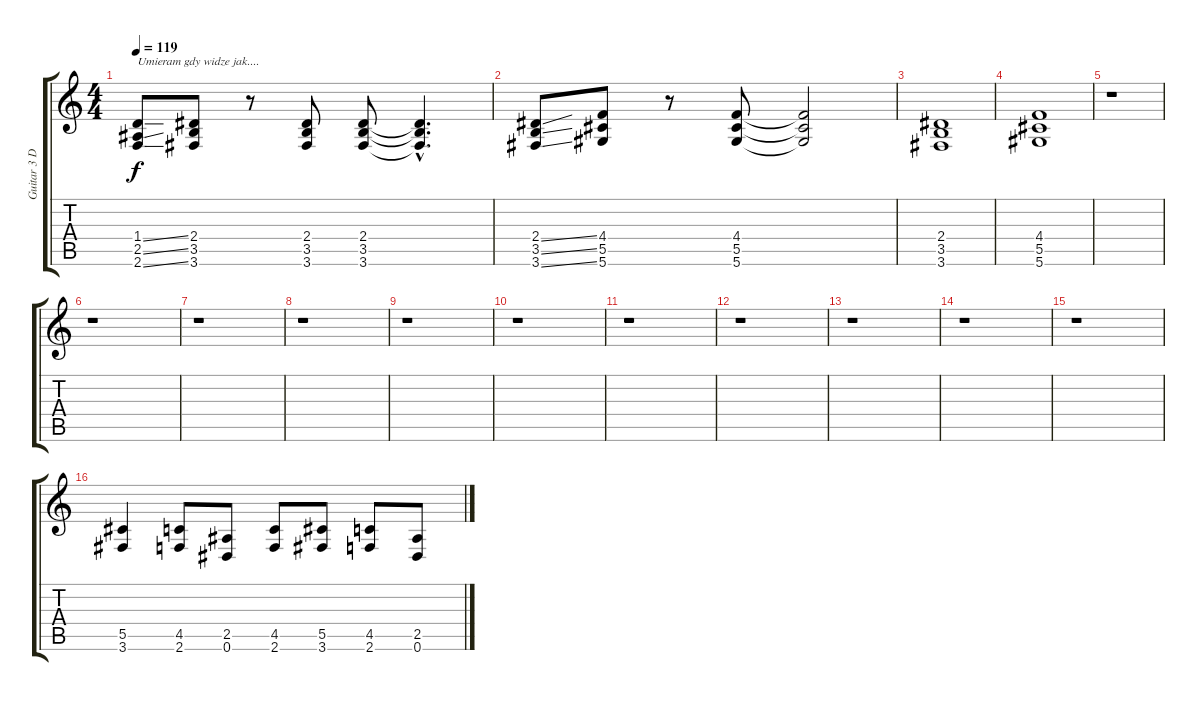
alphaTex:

\track ("Guitar 3 Distortion " "Guitar 3 D") {instrument distortionguitar}
\staff {score tabs}
\tuning (Eb4 Bb3 Gb3 Db3 Ab2 Eb2) {hide}
\ts (4 4)
\tempo 119
\clef g2
\ks c
(1.4{ss} 2.5{ss} 2.6{ss}).8{txt "Umieram gdy widze jak...." dy f} (2.4 3.5 3.6).8 r.8 (2.4 3.5 3.6).8 (2.4 3.5 3.6).8 (2.4{hac t} 3.5{hac t} 3.6{hac t}).4{d} |
(2.4{ss} 3.5{ss} 3.6{ss}).8 (4.4 5.5 5.6).8 r.8 (4.4 5.5 5.6).8 (4.4{t} 5.5{t} 5.6{t}).2 |
(2.4 3.5 3.6).1 |
(4.4 5.5 5.6).1 |
r.1 |
r.1 |
r.1 |
r.1 |
r.1 |
r.1 |
r.1 |
r.1 |
r.1 |
r.1 |
r.1 |
(5.5 3.6).4 (4.5 2.6).8 (2.5 0.6).8 (4.5 2.6).8 (5.5 3.6).8 (4.5 2.6).8 (2.5 0.6).8
